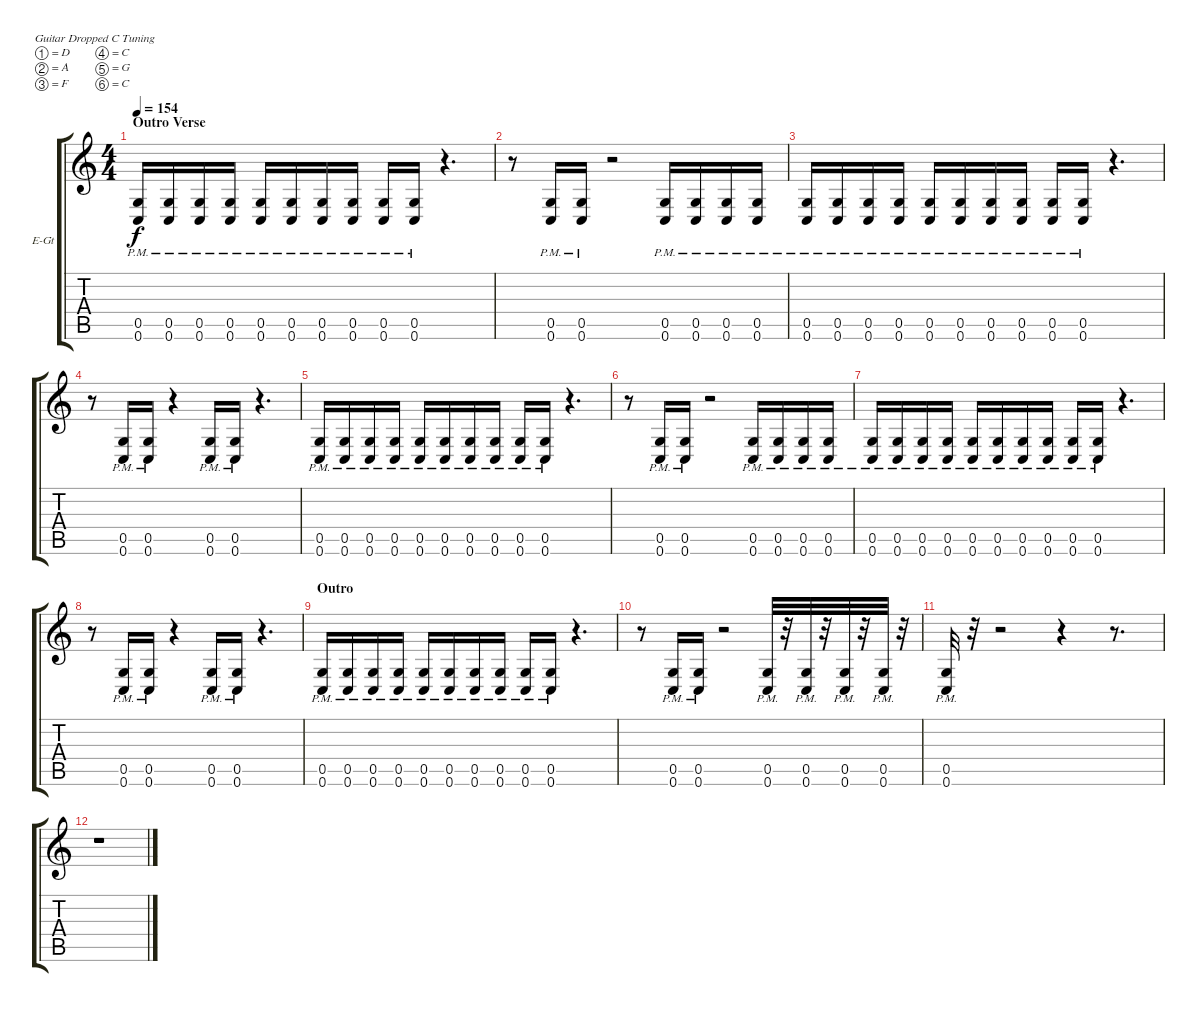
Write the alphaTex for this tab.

\defaultSystemsLayout 4
\bracketExtendMode groupsimilarinstruments
\firstSystemTrackNameOrientation horizontal
\otherSystemsTrackNameOrientation horizontal
\track ("Rhythm Left" "E-Gt") {instrument overdrivenguitar}
\staff {score tabs}
\tuning (D4 A3 F3 C3 G2 C2)
\ts (4 4)
\section ("" "Outro Verse")
\tempo 154
\clef g2
\ks c
(0.6{pm} 0.5{pm}).16{dy f} (0.6{pm} 0.5{pm}).16 (0.6{pm} 0.5{pm}).16 (0.6{pm} 0.5{pm}).16 (0.6{pm} 0.5{pm}).16 (0.6{pm} 0.5{pm}).16 (0.6{pm} 0.5{pm}).16 (0.6{pm} 0.5{pm}).16 (0.6{pm} 0.5{pm}).16 (0.6{pm} 0.5{pm}).16 r.4{d} |
r.8 (0.6{pm} 0.5{pm}).16 (0.6{pm} 0.5{pm}).16 r.2 (0.6{pm} 0.5{pm}).16 (0.6{pm} 0.5{pm}).16 (0.6{pm} 0.5{pm}).16 (0.6{pm} 0.5{pm}).16 |
(0.6{pm} 0.5{pm}).16 (0.6{pm} 0.5{pm}).16 (0.6{pm} 0.5{pm}).16 (0.6{pm} 0.5{pm}).16 (0.6{pm} 0.5{pm}).16 (0.6{pm} 0.5{pm}).16 (0.6{pm} 0.5{pm}).16 (0.6{pm} 0.5{pm}).16 (0.6{pm} 0.5{pm}).16 (0.6{pm} 0.5{pm}).16 r.4{d} |
r.8 (0.6{pm} 0.5{pm}).16 (0.6{pm} 0.5{pm}).16 r.4 (0.6{pm} 0.5{pm}).16 (0.6{pm} 0.5{pm}).16 r.4{d} |
(0.6{pm} 0.5{pm}).16 (0.6{pm} 0.5{pm}).16 (0.6{pm} 0.5{pm}).16 (0.6{pm} 0.5{pm}).16 (0.6{pm} 0.5{pm}).16 (0.6{pm} 0.5{pm}).16 (0.6{pm} 0.5{pm}).16 (0.6{pm} 0.5{pm}).16 (0.6{pm} 0.5{pm}).16 (0.6{pm} 0.5{pm}).16 r.4{d} |
r.8 (0.6{pm} 0.5{pm}).16 (0.6{pm} 0.5{pm}).16 r.2 (0.6{pm} 0.5{pm}).16 (0.6{pm} 0.5{pm}).16 (0.6{pm} 0.5{pm}).16 (0.6{pm} 0.5{pm}).16 |
(0.6{pm} 0.5{pm}).16 (0.6{pm} 0.5{pm}).16 (0.6{pm} 0.5{pm}).16 (0.6{pm} 0.5{pm}).16 (0.6{pm} 0.5{pm}).16 (0.6{pm} 0.5{pm}).16 (0.6{pm} 0.5{pm}).16 (0.6{pm} 0.5{pm}).16 (0.6{pm} 0.5{pm}).16 (0.6{pm} 0.5{pm}).16 r.4{d} |
r.8 (0.6{pm} 0.5{pm}).16 (0.6{pm} 0.5{pm}).16 r.4 (0.6{pm} 0.5{pm}).16 (0.6{pm} 0.5{pm}).16 r.4{d} |
\section ("" "Outro")
(0.6{pm} 0.5{pm}).16 (0.6{pm} 0.5{pm}).16 (0.6{pm} 0.5{pm}).16 (0.6{pm} 0.5{pm}).16 (0.6{pm} 0.5{pm}).16 (0.6{pm} 0.5{pm}).16 (0.6{pm} 0.5{pm}).16 (0.6{pm} 0.5{pm}).16 (0.6{pm} 0.5{pm}).16 (0.6{pm} 0.5{pm}).16 r.4{d} |
r.8 (0.6{pm} 0.5{pm}).16 (0.6{pm} 0.5{pm}).16 r.2 (0.6{pm} 0.5{pm}).32 r.32 (0.6{pm} 0.5{pm}).32 r.32 (0.6{pm} 0.5{pm}).32 r.32 (0.6{pm} 0.5{pm}).32 r.32 |
(0.6{pm} 0.5{pm}).32 r.32 r.2 r.4 r.8{d} |
r.1
